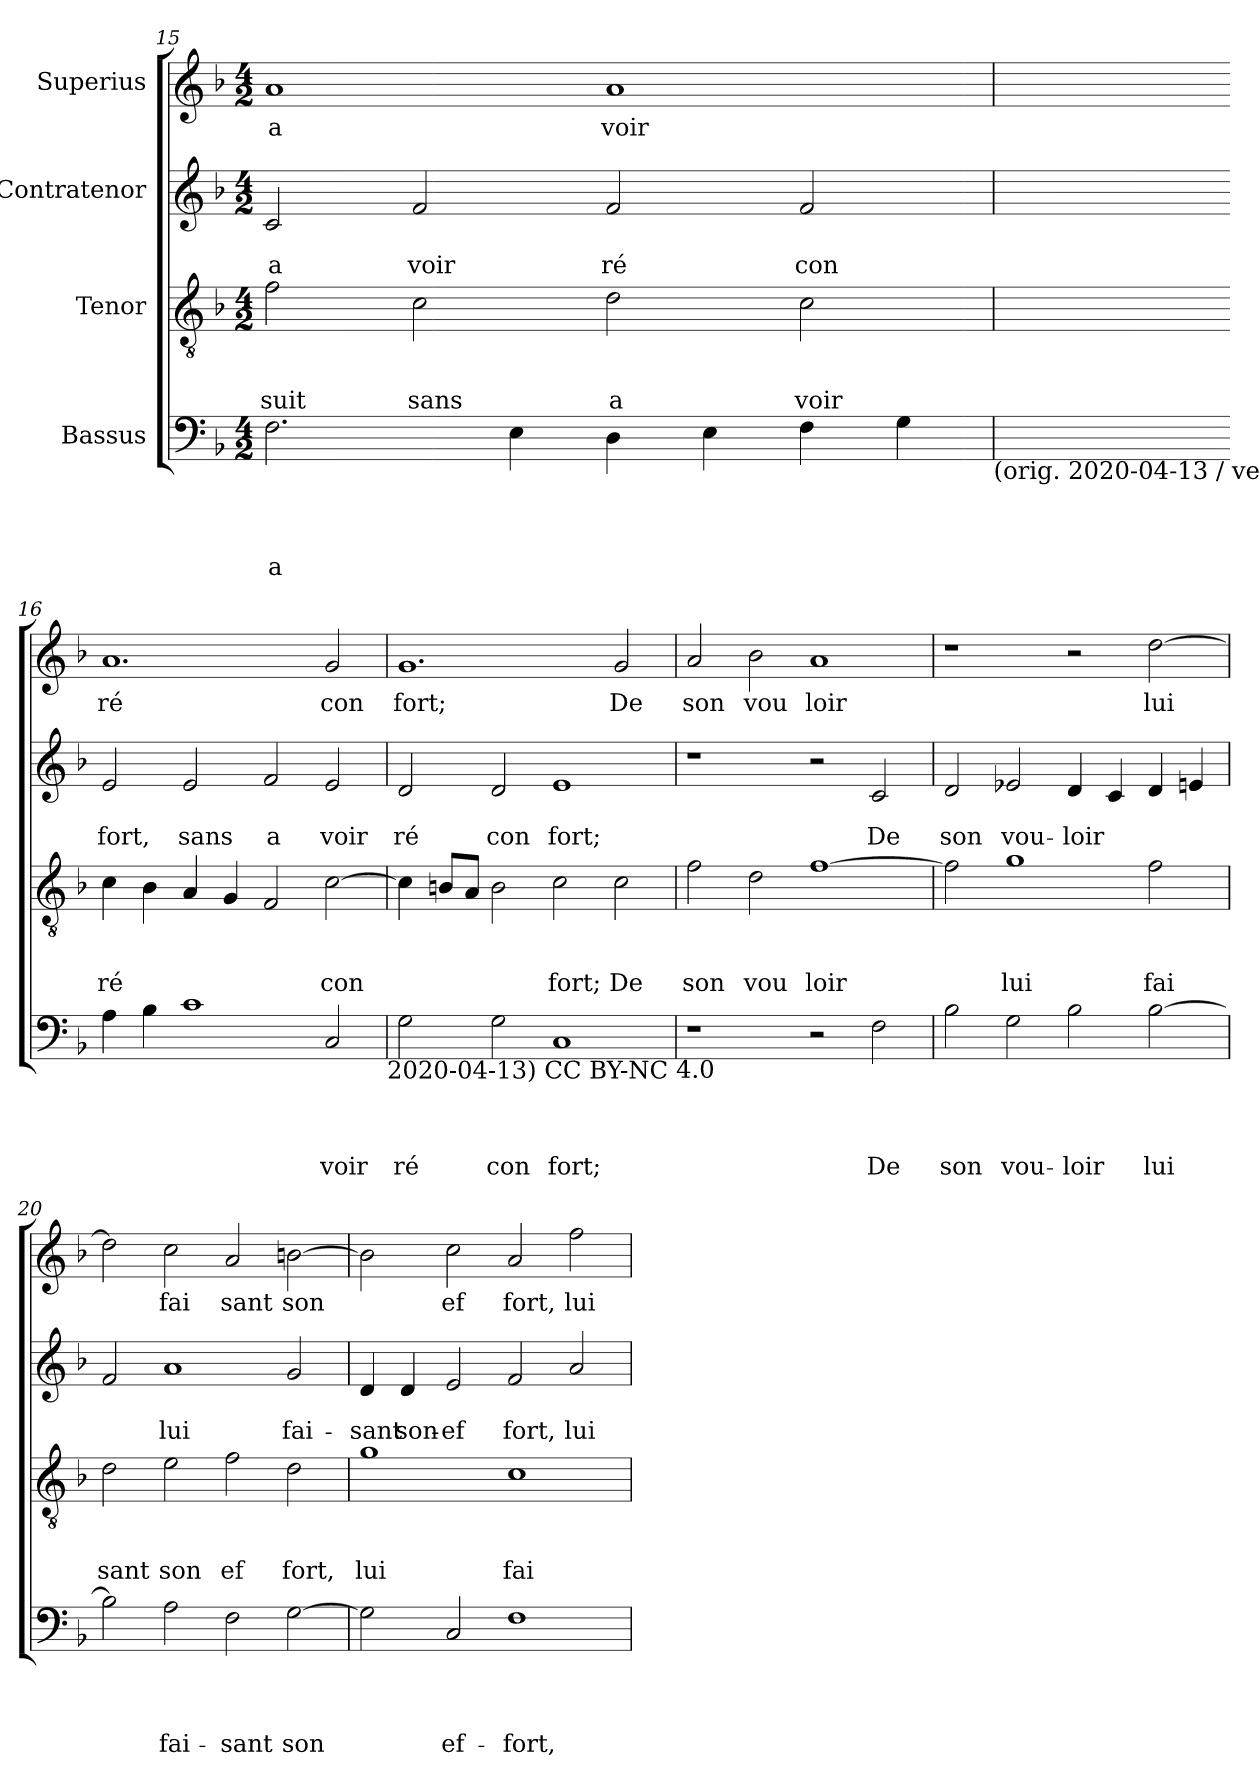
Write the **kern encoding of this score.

**kern	**text	**text	**text	**text	**kern	**text	**text	**text	**kern	**text	**text	**kern	**text
*part4	*part4	*part4	*part4	*part4	*part3	*part3	*part3	*part3	*part2	*part2	*part2	*part1	*part1
*staff4	*staff4	*staff4	*staff4	*staff4	*staff3	*staff3	*staff3	*staff3	*staff2	*staff2	*staff2	*staff1	*staff1
*I"Bassus	*	*	*	*	*I"Tenor	*	*	*	*I"Contratenor	*	*	*I"Superius	*
*clefF4	*	*	*	*	*clefGv2	*	*	*	*clefG2	*	*	*clefG2	*
*k[b-]	*	*	*	*	*k[b-]	*	*	*	*k[b-]	*	*	*k[b-]	*
*F:	*	*	*	*	*F:	*	*	*	*F:	*	*	*F:	*
*M4/2	*	*	*	*	*M4/2	*	*	*	*M4/2	*	*	*M4/2	*
=15	=15	=15	=15	=15	=15	=15	=15	=15	=15	=15	=15	=15	=15
!	!	!	!	!LO:LY:b	!	!	!	!LO:LY:b	!	!	!LO:LY:b	!	!LO:LY:b
2.F\	.	.	.	a	2f\	.	.	suit	2c/	.	a	1a	a
!	!	!	!	!	!	!	!	!LO:LY:b	!	!	!LO:LY:b	!	!
.	.	.	.	.	2c\	.	.	sans	2f/	.	voir	.	.
4E\	.	.	.	.	.	.	.	.	.	.	.	.	.
!	!	!	!	!	!	!	!	!LO:LY:b	!	!	!LO:LY:b	!	!LO:LY:b
4D\	.	.	.	.	2d\	.	.	a	2f/	.	ré	1a	voir
4E\	.	.	.	.	.	.	.	.	.	.	.	.	.
!	!	!	!	!	!	!	!	!LO:LY:b	!	!	!LO:LY:b	!	!
4F\	.	.	.	.	2c\	.	.	voir	2f/	.	con	.	.
4G\	.	.	.	.	.	.	.	.	.	.	.	.	.
!LO:TX:b:t=(orig. 2020-04-13 / ver.	!	!	!	!	!	!	!	!	!	!	!	!	!
=16	=16	=16	=16	=16	=16	=16	=16	=16	=16	=16	=16	=16	=16
!	!	!	!	!	!	!	!	!LO:LY:b	!	!	!LO:LY:b	!	!LO:LY:b
4A\	.	.	.	.	4c\	.	.	ré	2e/	.	fort,	1.a	ré
4B-\	.	.	.	.	4B-\	.	.	.	.	.	.	.	.
!	!	!	!	!	!	!	!	!	!	!	!LO:LY:b	!	!
1c	.	.	.	.	4A/	.	.	.	2e/	.	sans	.	.
.	.	.	.	.	4G/	.	.	.	.	.	.	.	.
!	!	!	!	!	!	!	!	!	!	!	!LO:LY:b	!	!
.	.	.	.	.	2F/	.	.	.	2f/	.	a	.	.
!	!	!	!	!LO:LY:b	!	!	!	!LO:LY:b	!	!	!LO:LY:b	!	!LO:LY:b
2C/	.	.	.	voir	[>2c\	.	.	con	2e/	.	voir	2g/	con
!LO:TX:b:t=2020-04-13) CC BY-NC	!	!	!	!	!	!	!	!	!	!	!	!	!
=17	=17	=17	=17	=17	=17	=17	=17	=17	=17	=17	=17	=17	=17
!	!	!	!	!LO:LY:b	!	!	!	!	!	!	!LO:LY:b	!	!LO:LY:b
2G\	.	.	.	ré	4c\]	.	.	.	2d/	.	ré	1.g	fort;
.	.	.	.	.	8B/L	.	.	.	.	.	.	.	.
.	.	.	.	.	8A/J	.	.	.	.	.	.	.	.
!	!	!	!	!LO:LY:b	!	!	!	!	!	!	!LO:LY:b	!	!
2G\	.	.	.	con	2B\	.	.	.	2d/	.	con	.	.
!	!	!	!	!LO:LY:b	!	!	!	!LO:LY:b	!	!	!LO:LY:b	!	!
1C	.	.	.	fort;	2c\	.	.	fort;	1e	.	fort;	.	.
!	!	!	!	!	!	!	!	!LO:LY:b	!	!	!	!	!LO:LY:b
.	.	.	.	.	2c\	.	.	De	.	.	.	2g/	De
!LO:TX:b:t=4.0	!	!	!	!	!	!	!	!	!	!	!	!	!
!!LO:PB:g=z
=18	=18	=18	=18	=18	=18	=18	=18	=18	=18	=18	=18	=18	=18
!	!	!	!	!	!	!	!	!LO:LY:b	!	!	!	!	!LO:LY:b
1r	.	.	.	.	2f\	.	.	son	1r	.	.	2a/	son
!	!	!	!	!	!	!	!	!LO:LY:b	!	!	!	!	!LO:LY:b
.	.	.	.	.	2d\	.	.	vou	.	.	.	2b-\	vou
!	!	!	!	!	!	!	!	!LO:LY:b	!	!	!	!	!LO:LY:b
2r	.	.	.	.	[>1f	.	.	loir	2r	.	.	1a	loir
!	!	!	!	!LO:LY:b	!	!	!	!	!	!	!LO:LY:b	!	!
2F\	.	.	.	De	.	.	.	.	2c/	.	De	.	.
=19	=19	=19	=19	=19	=19	=19	=19	=19	=19	=19	=19	=19	=19
!	!	!	!	!LO:LY:b	!	!	!	!	!	!	!LO:LY:b	!	!
2B-\	.	.	.	son	2f\]	.	.	.	2d/	.	son	1r	.
!	!	!	!	!LO:LY:b	!	!	!	!LO:LY:b	!	!	!LO:LY:b	!	!
2G\	.	.	.	vou-	1g	.	.	lui	2e-X/	.	vou-	.	.
!	!	!	!	!LO:LY:b	!	!	!	!	!	!	!LO:LY:b	!	!
2B-\	.	.	.	-loir	.	.	.	.	4d/	.	-loir	2r	.
.	.	.	.	.	.	.	.	.	4c/	.	.	.	.
!	!	!	!	!LO:LY:b	!	!	!	!LO:LY:b	!	!	!	!	!LO:LY:b
[>2B-\	.	.	.	lui	2f\	.	.	fai	4d/	.	.	[>2dd\	lui
.	.	.	.	.	.	.	.	.	4en/	.	.	.	.
=20	=20	=20	=20	=20	=20	=20	=20	=20	=20	=20	=20	=20	=20
!	!	!	!	!	!	!	!	!LO:LY:b	!	!	!	!	!
2B-\]	.	.	.	.	2d\	.	.	sant	2f/	.	.	2dd\]	.
!	!	!	!	!LO:LY:b	!	!	!	!LO:LY:b	!	!	!LO:LY:b	!	!LO:LY:b
2A\	.	.	.	fai-	2e\	.	.	son	1a	.	lui	2cc\	fai
!	!	!	!	!LO:LY:b	!	!	!	!LO:LY:b	!	!	!	!	!LO:LY:b
2F\	.	.	.	-sant	2f\	.	.	ef	.	.	.	2a/	sant
!	!	!	!	!LO:LY:b	!	!	!	!LO:LY:b	!	!	!LO:LY:b	!	!LO:LY:b
[>2G\	.	.	.	son	2d\	.	.	fort,	2g/	.	fai-	[>2bn\	son
=21	=21	=21	=21	=21	=21	=21	=21	=21	=21	=21	=21	=21	=21
!	!	!	!	!	!	!	!	!LO:LY:b	!	!	!LO:LY:b	!	!
2G\]	.	.	.	.	1g	.	.	lui	4d/	.	-sant	2b\]	.
!	!	!	!	!	!	!	!	!	!	!	!LO:LY:b	!	!
.	.	.	.	.	.	.	.	.	4d/	.	son-	.	.
!	!	!	!	!LO:LY:b	!	!	!	!	!	!	!LO:LY:b	!	!LO:LY:b
2C/	.	.	.	ef-	.	.	.	.	2e/	.	-ef	2cc\	ef
!	!	!	!	!LO:LY:b	!	!	!	!LO:LY:b	!	!	!LO:LY:b	!	!LO:LY:b
1F	.	.	.	-fort,	1c	.	.	fai	2f/	.	fort,	2a/	fort,
!	!	!	!	!	!	!	!	!	!	!	!LO:LY:b	!	!LO:LY:b
.	.	.	.	.	.	.	.	.	2a/	.	lui	2ff\	lui
=	=	=	=	=	=	=	=	=	=	=	=	=	=
*-	*-	*-	*-	*-	*-	*-	*-	*-	*-	*-	*-	*-	*-
